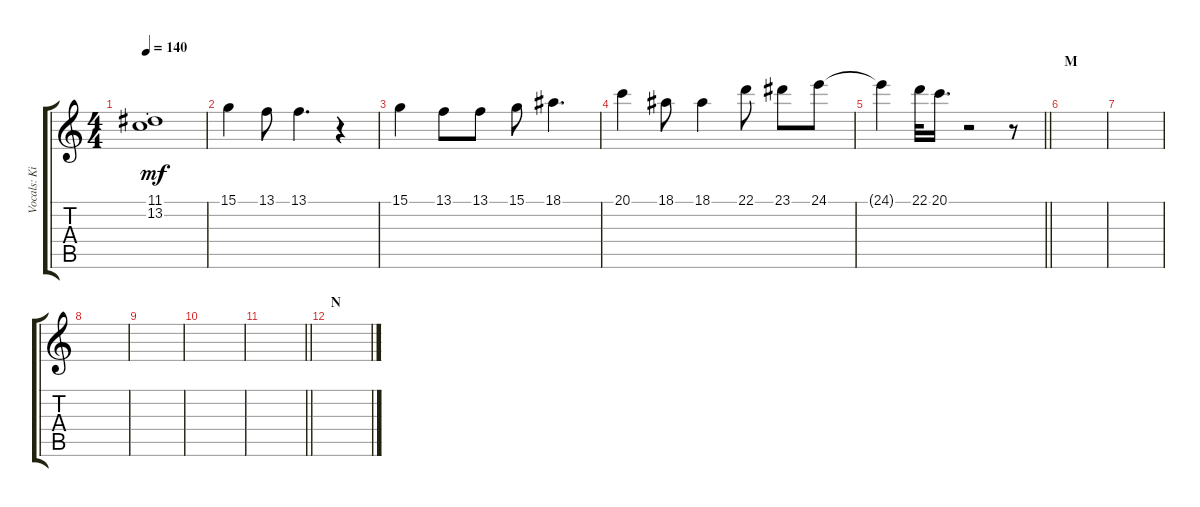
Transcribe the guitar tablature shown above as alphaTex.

\track ("Vocals: Kiki Dee" "Vocals: Ki") {instrument choiraahs}
\staff {score tabs}
\tuning (E4 B3 G3 D3 A2 E2) {hide}
\ts (4 4)
\tempo 140
\clef g2
\ks c
(11.1{st} 13.2{st}).1{dy mf} |
15.1.4 13.1.8 13.1.4{d} r.4 |
15.1.4 13.1.8 13.1.8 15.1.8 18.1.4{d} |
20.1.4 18.1.8 18.1.4 22.1.8 23.1.8 24.1.8 |
\barLineRight lightlight
24.1{t}.4 22.1.32 20.1.16{d} r.2 r.8 |
\section ("" "M")
|
|
|
|
|
\barLineRight lightlight
|
\section ("" "N")
